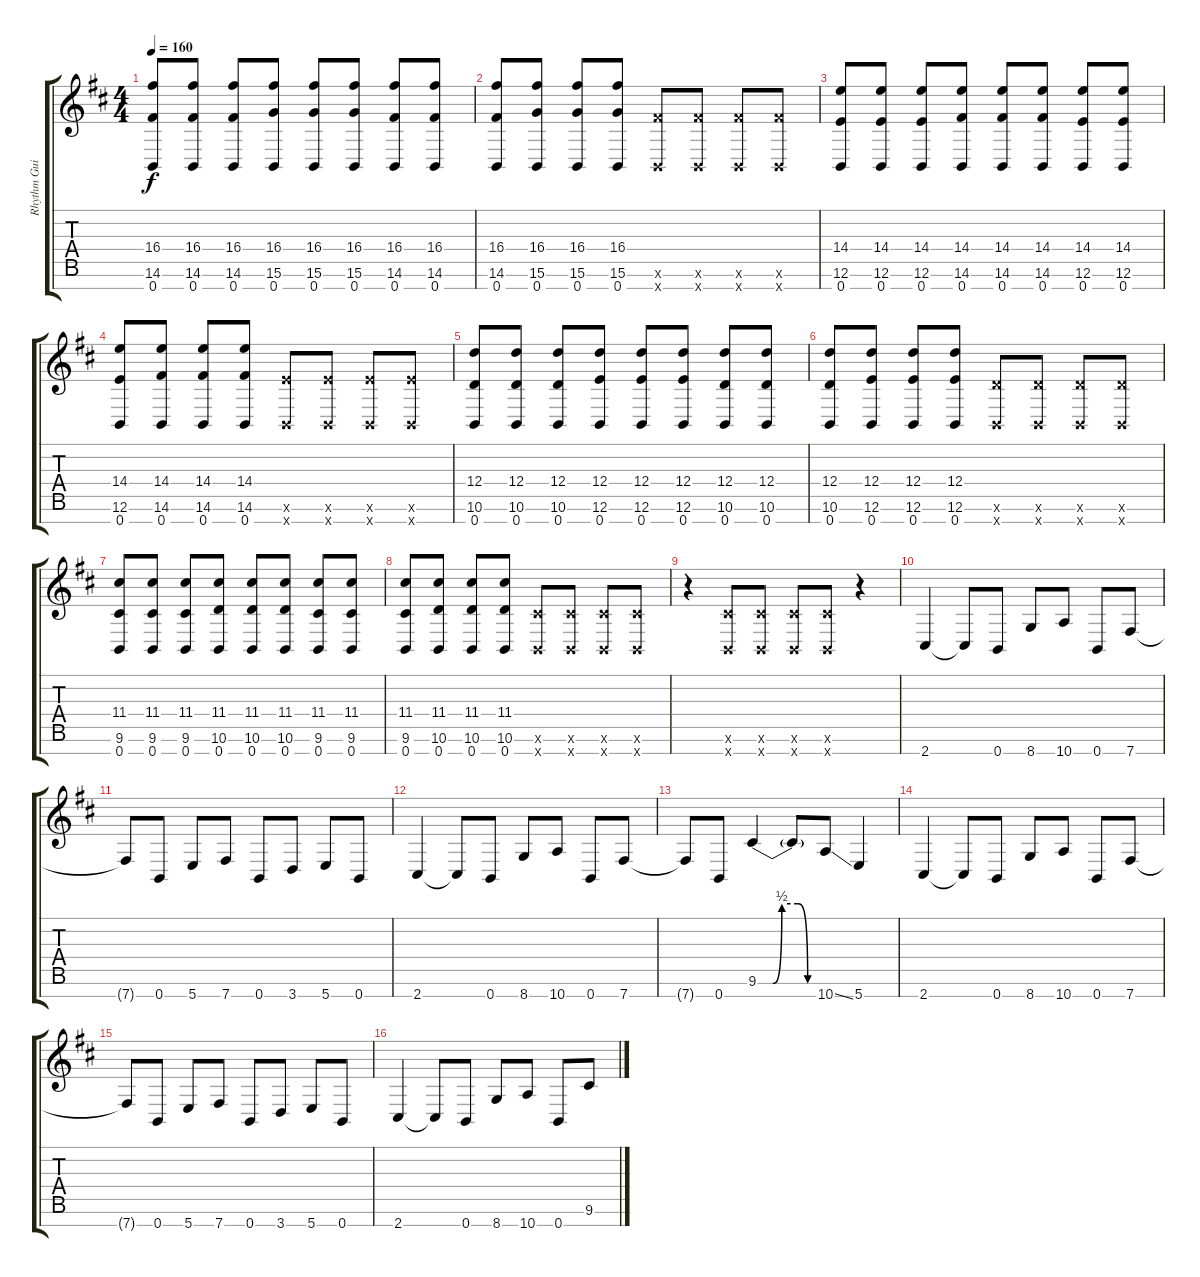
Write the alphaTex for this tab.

\track ("Rhythm Guitar" "Rhythm Gui") {instrument overdrivenguitar}
\staff {score tabs}
\tuning (E4 B3 G3 D3 A2 E2 B1) {hide}
\ts (4 4)
\tempo 160
\clef g2
\ks d
(16.4 14.6 0.7).8{dy f instrument overdrivenguitar} (16.4 14.6 0.7).8 (16.4 14.6 0.7).8 (16.4 15.6 0.7).8 (16.4 15.6 0.7).8 (16.4 15.6 0.7).8 (16.4 14.6 0.7).8 (16.4 14.6 0.7).8 |
(16.4 14.6 0.7).8 (16.4 15.6 0.7).8 (16.4 15.6 0.7).8 (16.4 15.6 0.7).8 (14.6{x} 0.7{x}).8 (14.6{x} 0.7{x}).8 (14.6{x} 0.7{x}).8 (14.6{x} 0.7{x}).8 |
(14.4 12.6 0.7).8 (14.4 12.6 0.7).8 (14.4 12.6 0.7).8 (14.4 14.6 0.7).8 (14.4 14.6 0.7).8 (14.4 14.6 0.7).8 (14.4 12.6 0.7).8 (14.4 12.6 0.7).8 |
(14.4 12.6 0.7).8 (14.4 14.6 0.7).8 (14.4 14.6 0.7).8 (14.4 14.6 0.7).8 (12.6{x} 0.7{x}).8 (12.6{x} 0.7{x}).8 (12.6{x} 0.7{x}).8 (12.6{x} 0.7{x}).8 |
(12.4 10.6 0.7).8 (12.4 10.6 0.7).8 (12.4 10.6 0.7).8 (12.4 12.6 0.7).8 (12.4 12.6 0.7).8 (12.4 12.6 0.7).8 (12.4 10.6 0.7).8 (12.4 10.6 0.7).8 |
(12.4 10.6 0.7).8 (12.4 12.6 0.7).8 (12.4 12.6 0.7).8 (12.4 12.6 0.7).8 (10.6{x} 0.7{x}).8 (10.6{x} 0.7{x}).8 (10.6{x} 0.7{x}).8 (10.6{x} 0.7{x}).8 |
(11.4 9.6 0.7).8 (11.4 9.6 0.7).8 (11.4 9.6 0.7).8 (11.4 10.6 0.7).8 (11.4 10.6 0.7).8 (11.4 10.6 0.7).8 (11.4 9.6 0.7).8 (11.4 9.6 0.7).8 |
(11.4 9.6 0.7).8 (11.4 10.6 0.7).8 (11.4 10.6 0.7).8 (11.4 10.6 0.7).8 (9.6{x} 0.7{x}).8 (9.6{x} 0.7{x}).8 (9.6{x} 0.7{x}).8 (9.6{x} 0.7{x}).8 |
r.4 (9.6{x} 0.7{x}).8 (9.6{x} 0.7{x}).8 (9.6{x} 0.7{x}).8 (9.6{x} 0.7{x}).8 r.4 |
2.7.4 2.7{t}.8 0.7.8 8.7.8 10.7.8 0.7.8 7.7.8 |
7.7{t}.8 0.7.8 5.7.8 7.7.8 0.7.8 3.7.8 5.7.8 0.7.8 |
2.7.4 2.7{t}.8 0.7.8 8.7.8 10.7.8 0.7.8 7.7.8 |
7.7{t}.8 0.7.8 9.6{be (custom 0 0 15 0 24 2 40 2 50 0 54 0 60 0)}.4 9.6{t}.8 10.7{ss}.8 5.7.4 |
2.7.4 2.7{t}.8 0.7.8 8.7.8 10.7.8 0.7.8 7.7.8 |
7.7{t}.8 0.7.8 5.7.8 7.7.8 0.7.8 3.7.8 5.7.8 0.7.8 |
2.7.4 2.7{t}.8 0.7.8 8.7.8 10.7.8 0.7.8 9.6.8
